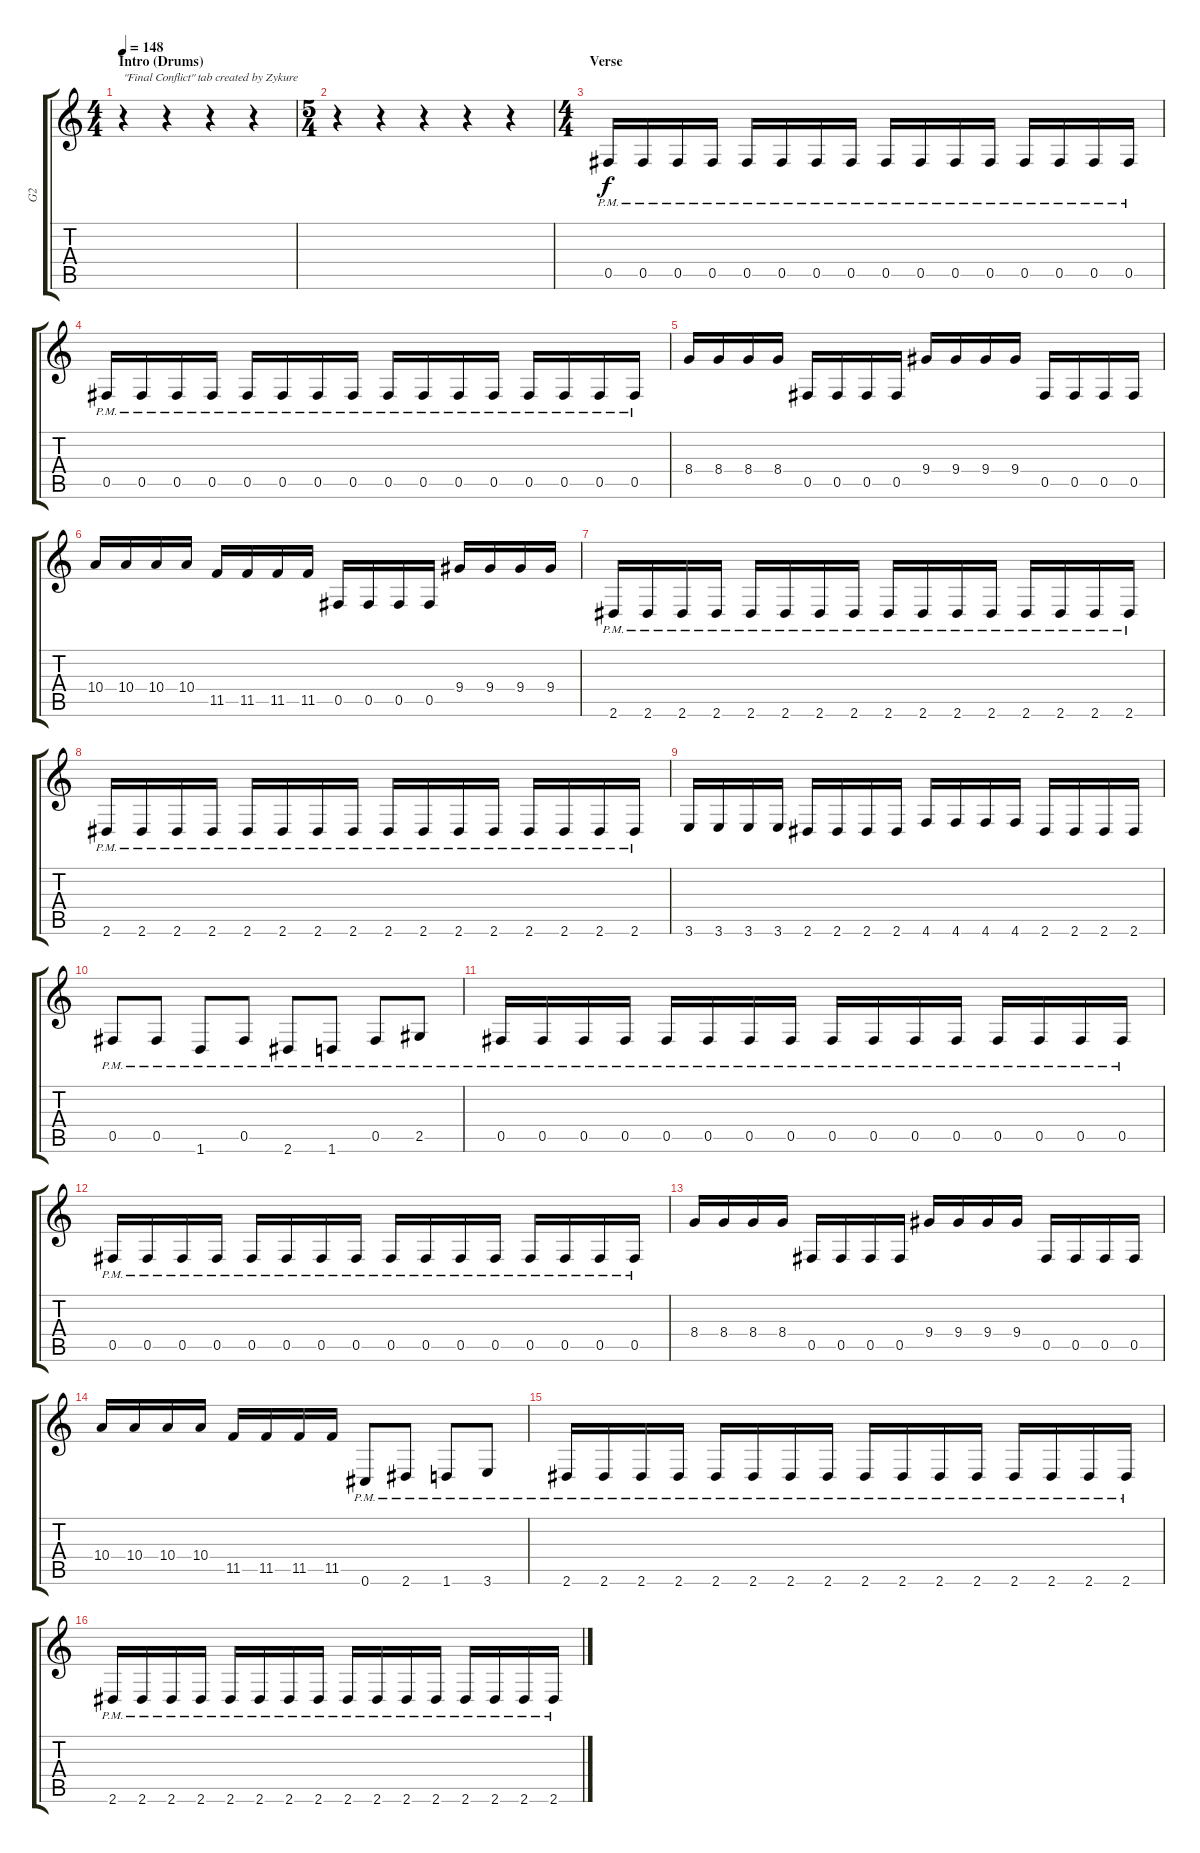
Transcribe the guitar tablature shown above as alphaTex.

\track ("G2" "G2") {instrument distortionguitar}
\staff {score tabs}
\tuning (Db4 Ab3 E3 B2 Gb2 Db2) {hide}
\ts (4 4)
\section ("" "Intro (Drums)")
\tempo 148
\clef g2
\ks c
r.4{txt "\"Final Conflict\" tab created by Zykure" dy f instrument distortionguitar} r.4 r.4 r.4 |
\ts (5 4)
r.4 r.4 r.4 r.4 r.4 |
\ts (4 4)
\section ("" "Verse")
0.5{pm}.16 0.5{pm}.16 0.5{pm}.16 0.5{pm}.16 0.5{pm}.16 0.5{pm}.16 0.5{pm}.16 0.5{pm}.16 0.5{pm}.16 0.5{pm}.16 0.5{pm}.16 0.5{pm}.16 0.5{pm}.16 0.5{pm}.16 0.5{pm}.16 0.5{pm}.16 |
0.5{pm}.16 0.5{pm}.16 0.5{pm}.16 0.5{pm}.16 0.5{pm}.16 0.5{pm}.16 0.5{pm}.16 0.5{pm}.16 0.5{pm}.16 0.5{pm}.16 0.5{pm}.16 0.5{pm}.16 0.5{pm}.16 0.5{pm}.16 0.5{pm}.16 0.5{pm}.16 |
8.4.16 8.4.16 8.4.16 8.4.16 0.5.16 0.5.16 0.5.16 0.5.16 9.4.16 9.4.16 9.4.16 9.4.16 0.5.16 0.5.16 0.5.16 0.5.16 |
10.4.16 10.4.16 10.4.16 10.4.16 11.5.16 11.5.16 11.5.16 11.5.16 0.5.16 0.5.16 0.5.16 0.5.16 9.4.16 9.4.16 9.4.16 9.4.16 |
2.6{pm}.16 2.6{pm}.16 2.6{pm}.16 2.6{pm}.16 2.6{pm}.16 2.6{pm}.16 2.6{pm}.16 2.6{pm}.16 2.6{pm}.16 2.6{pm}.16 2.6{pm}.16 2.6{pm}.16 2.6{pm}.16 2.6{pm}.16 2.6{pm}.16 2.6{pm}.16 |
2.6{pm}.16 2.6{pm}.16 2.6{pm}.16 2.6{pm}.16 2.6{pm}.16 2.6{pm}.16 2.6{pm}.16 2.6{pm}.16 2.6{pm}.16 2.6{pm}.16 2.6{pm}.16 2.6{pm}.16 2.6{pm}.16 2.6{pm}.16 2.6{pm}.16 2.6{pm}.16 |
3.6.16 3.6.16 3.6.16 3.6.16 2.6.16 2.6.16 2.6.16 2.6.16 4.6.16 4.6.16 4.6.16 4.6.16 2.6.16 2.6.16 2.6.16 2.6.16 |
0.5{pm}.8 0.5{pm}.8 1.6{pm}.8 0.5{pm}.8 2.6{pm}.8 1.6{pm}.8 0.5{pm}.8 2.5{pm}.8 |
0.5{pm}.16 0.5{pm}.16 0.5{pm}.16 0.5{pm}.16 0.5{pm}.16 0.5{pm}.16 0.5{pm}.16 0.5{pm}.16 0.5{pm}.16 0.5{pm}.16 0.5{pm}.16 0.5{pm}.16 0.5{pm}.16 0.5{pm}.16 0.5{pm}.16 0.5{pm}.16 |
0.5{pm}.16 0.5{pm}.16 0.5{pm}.16 0.5{pm}.16 0.5{pm}.16 0.5{pm}.16 0.5{pm}.16 0.5{pm}.16 0.5{pm}.16 0.5{pm}.16 0.5{pm}.16 0.5{pm}.16 0.5{pm}.16 0.5{pm}.16 0.5{pm}.16 0.5{pm}.16 |
8.4.16 8.4.16 8.4.16 8.4.16 0.5.16 0.5.16 0.5.16 0.5.16 9.4.16 9.4.16 9.4.16 9.4.16 0.5.16 0.5.16 0.5.16 0.5.16 |
10.4.16 10.4.16 10.4.16 10.4.16 11.5.16 11.5.16 11.5.16 11.5.16 0.6{pm}.8 2.6{pm}.8 1.6{pm}.8 3.6{pm}.8 |
2.6{pm}.16 2.6{pm}.16 2.6{pm}.16 2.6{pm}.16 2.6{pm}.16 2.6{pm}.16 2.6{pm}.16 2.6{pm}.16 2.6{pm}.16 2.6{pm}.16 2.6{pm}.16 2.6{pm}.16 2.6{pm}.16 2.6{pm}.16 2.6{pm}.16 2.6{pm}.16 |
2.6{pm}.16 2.6{pm}.16 2.6{pm}.16 2.6{pm}.16 2.6{pm}.16 2.6{pm}.16 2.6{pm}.16 2.6{pm}.16 2.6{pm}.16 2.6{pm}.16 2.6{pm}.16 2.6{pm}.16 2.6{pm}.16 2.6{pm}.16 2.6{pm}.16 2.6{pm}.16
